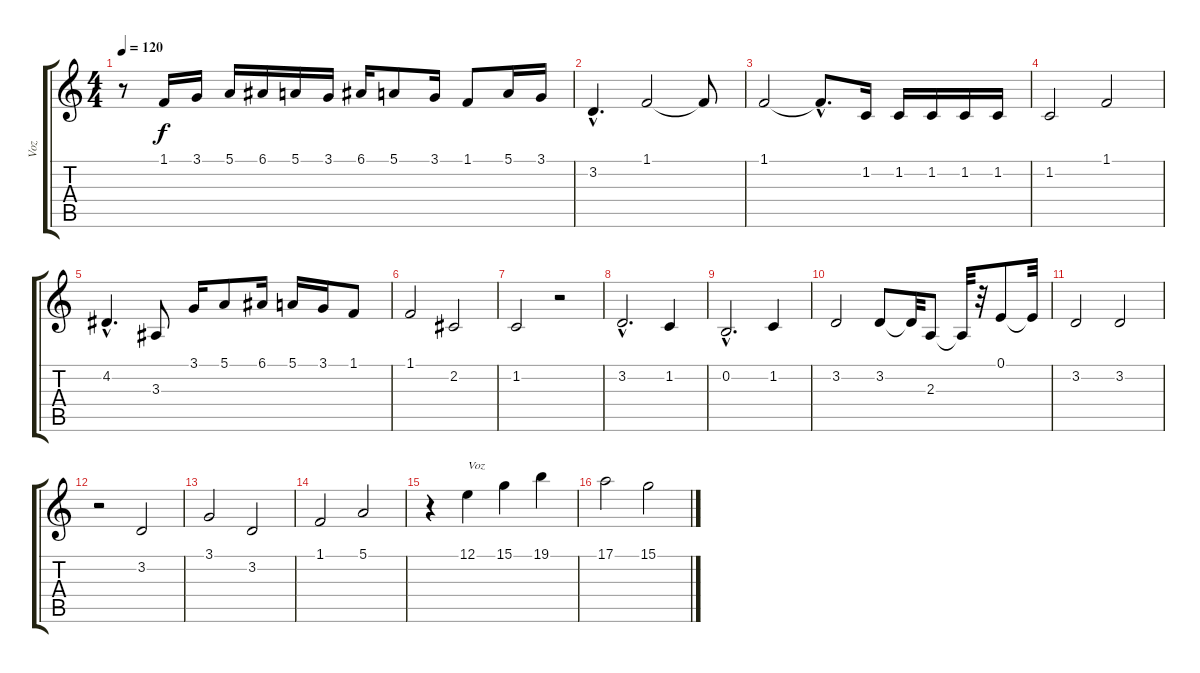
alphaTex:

\track ("Voz" "Voz") {instrument lead6voice}
\staff {score tabs}
\tuning (E4 B3 G3 D3 A2 E2) {hide}
\ts (4 4)
\tempo 120
\clef g2
\ks c
r.8{dy f} 1.1.16 3.1.16 5.1.16 6.1.16 5.1.16 3.1.16 6.1.16 5.1.8 3.1.16 1.1.8 5.1.16 3.1.16 |
3.2{hac}.4{d} 1.1.2 1.1{t}.8 |
1.1.2 1.1{hac t}.8{d} 1.2.16 1.2.16 1.2.16 1.2.16 1.2.16 |
1.2.2 1.1.2 |
4.2{hac}.4{d} 3.3.8 3.1.16 5.1.8 6.1.16 5.1.16 3.1.16 1.1.8 |
1.1.2 2.2.2 |
1.2.2 r.2 |
3.2{hac}.2{d volume 16 balance 13 instrument frenchhorn} 1.2.4 |
0.2{hac}.2{d} 1.2.4 |
3.2.2 3.2.8 3.2{t}.32 2.3.8 2.3{t}.32 r.32 0.1.8 0.1{t}.32 |
3.2.2 3.2.2 |
r.2 3.2.2 |
3.1.2 3.2.2 |
1.1.2 5.1.2 |
r.4 12.1.4{txt "Voz" instrument lead6voice} 15.1.4 19.1.4 |
17.1.2 15.1.2
